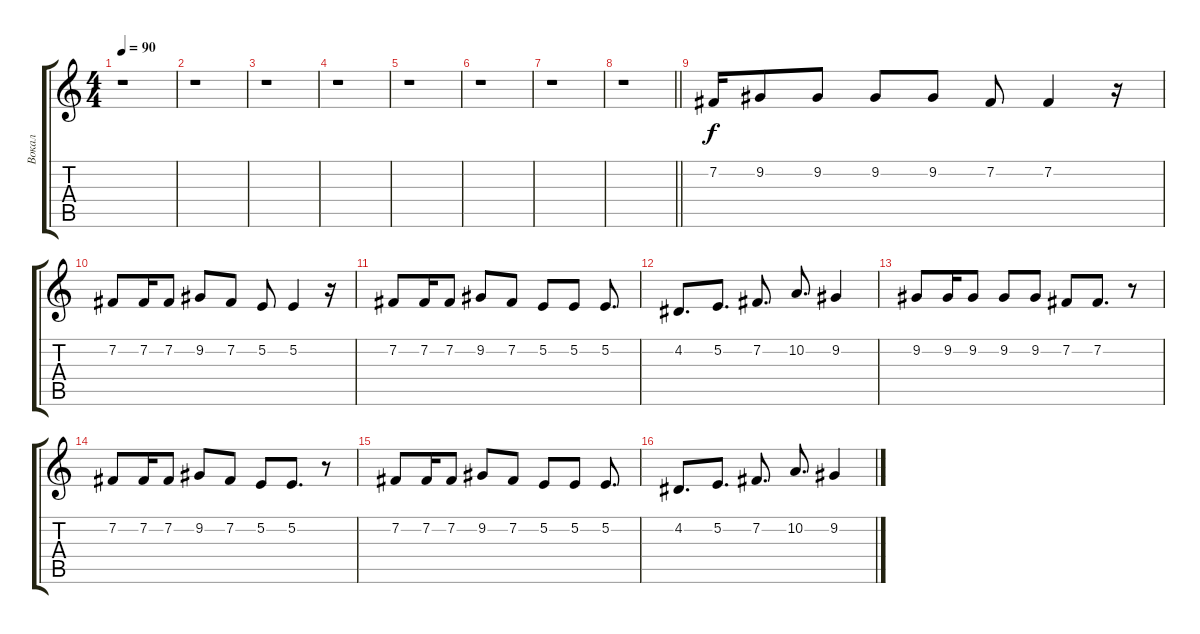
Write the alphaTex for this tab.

\track ("Вокал" "Вокал") {instrument oboe}
\staff {score tabs}
\tuning (E4 B3 G3 D3 A2 E2) {hide}
\ts (4 4)
\tempo 90
\clef g2
\ks c
r.1{dy f} |
r.1 |
r.1 |
r.1 |
r.1 |
r.1 |
r.1 |
\barLineRight lightlight
r.1 |
7.2.16 9.2.8 9.2.8 9.2.8 9.2.8 7.2.8 7.2.4 r.16 |
7.2.8 7.2.16 7.2.8 9.2.8 7.2.8 5.2.8 5.2.4 r.16 |
7.2.8 7.2.16 7.2.8 9.2.8 7.2.8 5.2.8 5.2.8 5.2.8{d} |
4.2.8{d} 5.2.8{d} 7.2.8{d} 10.2.8{d} 9.2.4 |
9.2.8 9.2.16 9.2.8 9.2.8 9.2.8 7.2.8 7.2.8{d} r.8 |
7.2.8 7.2.16 7.2.8 9.2.8 7.2.8 5.2.8 5.2.8{d} r.8 |
7.2.8 7.2.16 7.2.8 9.2.8 7.2.8 5.2.8 5.2.8 5.2.8{d} |
4.2.8{d} 5.2.8{d} 7.2.8{d} 10.2.8{d} 9.2.4
